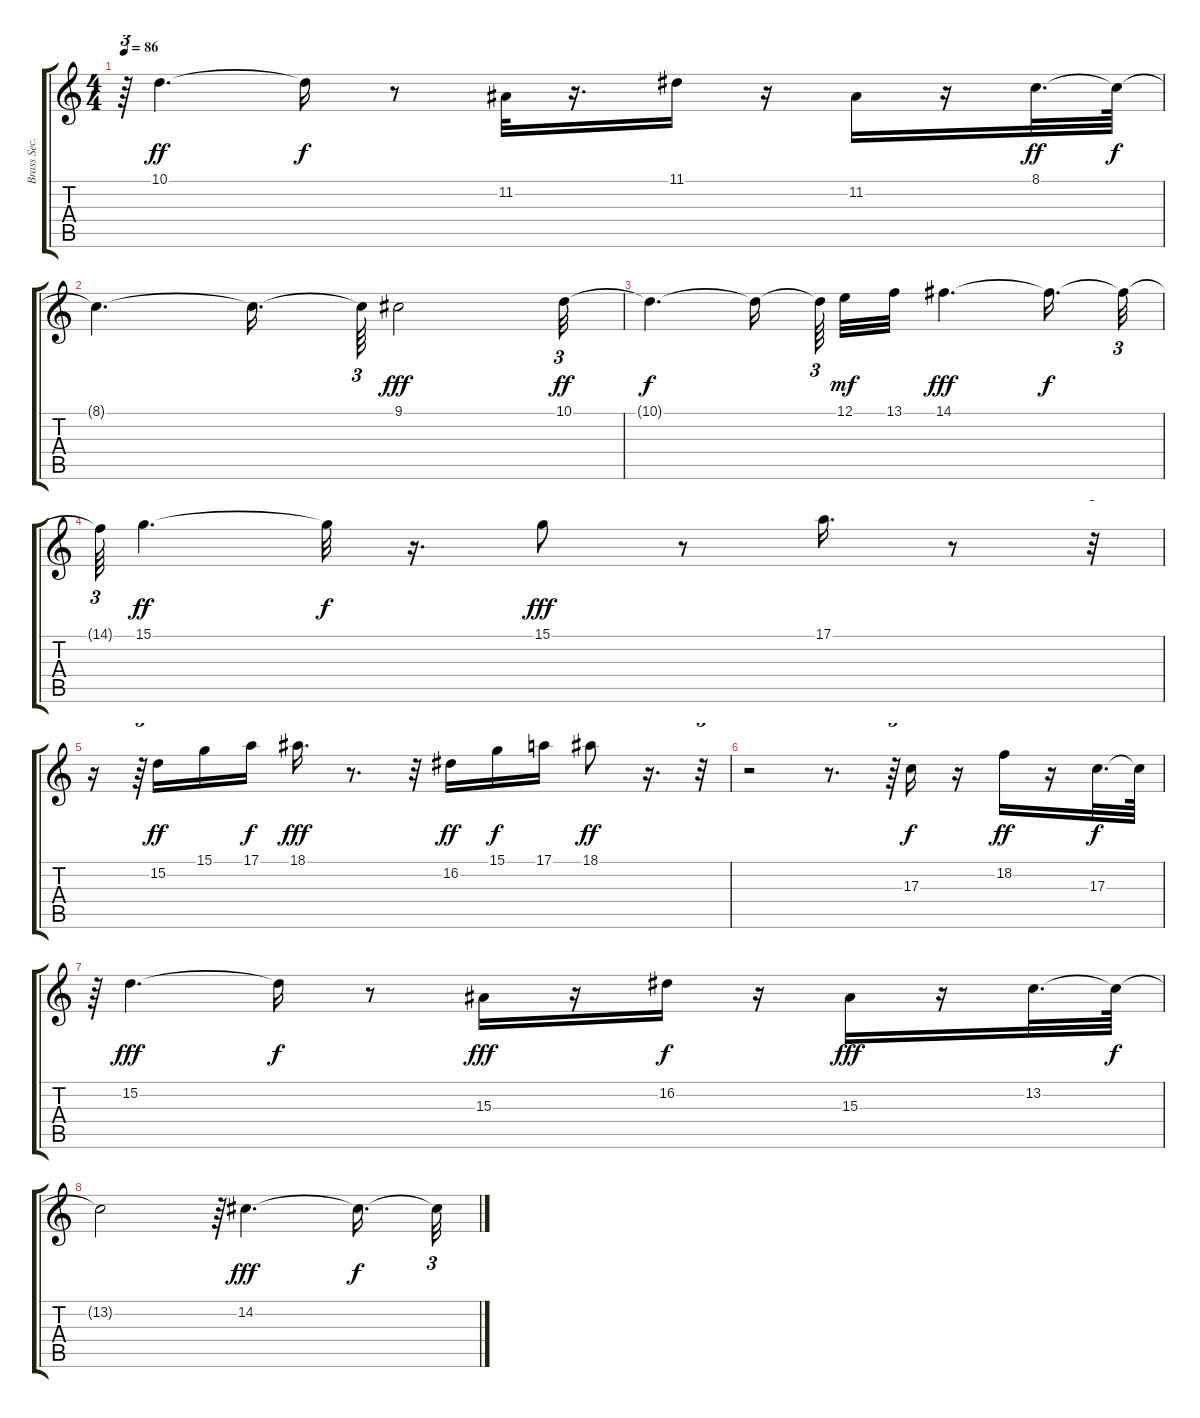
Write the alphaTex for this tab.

\track ("Brass Sec." "Brass Sec.") {instrument brasssection}
\staff {score tabs}
\tuning (E4 B3 G3 D3 A2 E2) {hide}
\ts (4 4)
\tempo 86
\clef g2
\ks c
r.64{tu (3 2) dy f} 10.1.4{d dy ff} 10.1{t}.16{dy f} r.8 11.2.32 r.16{d} 11.1.16 r.16 11.2.16 r.16 8.1.32{d dy ff} 8.1{t}.64{dy f} |
8.1{t}.4{d} 8.1{t}.16{d} 8.1{t}.64{tu (3 2)} 9.1.2{dy fff} 10.1.32{tu (3 2) dy ff} |
10.1{t}.4{d dy f} 10.1{t}.16 10.1{t}.64{tu (3 2)} 12.1.32{dy mf} 13.1.32 14.1.4{d dy fff} 14.1{t}.16{d dy f} 14.1{t}.32{tu (3 2)} |
14.1{t}.64{tu (3 2)} 15.1.4{d dy ff} 15.1{t}.32{dy f} r.16{d} 15.1.8{dy fff} r.8 17.1.16{d} r.8 r.32{tu (3 2)} |
r.16 r.64{tu (3 2)} 15.2.16{dy ff} 15.1.16 17.1.16{dy f} 18.1.16{d dy fff} r.8{d} r.32 16.2.16{dy ff} 15.1.16{dy f} 17.1.16 18.1.8{dy ff} r.16{d} r.32{tu (3 2)} |
r.2 r.8{d} r.64{tu (3 2)} 17.3.16{dy f} r.16 18.2.16{dy ff} r.16 17.3.32{d dy f} 17.3{t}.64 |
r.64{tu (3 2)} 15.2.4{d dy fff} 15.2{t}.16{dy f} r.8 15.3.16{dy fff} r.16 16.2.16{dy f} r.16 15.3.16{dy fff} r.16 13.2.32{d} 13.2{t}.64{dy f} |
13.2{t}.2 r.64{tu (3 2)} 14.2.4{d dy fff} 14.2{t}.16{d dy f} 14.2{t}.32{tu (3 2)}
